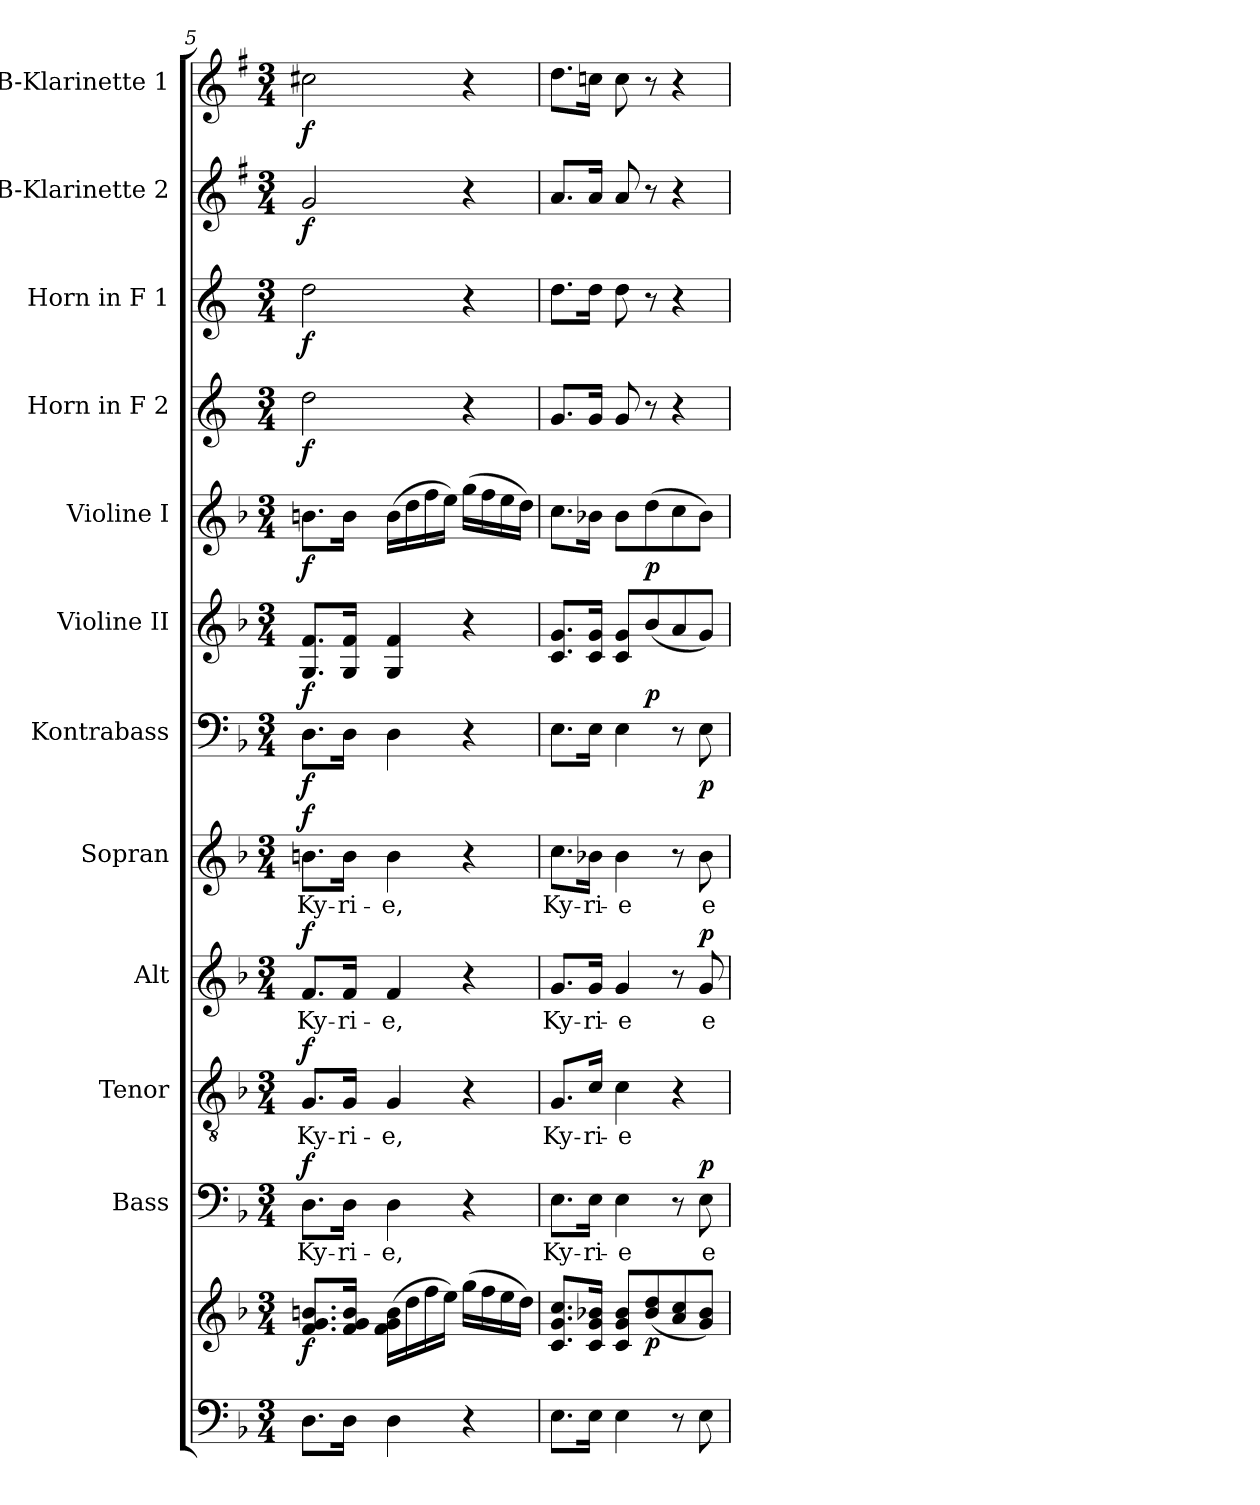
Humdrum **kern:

**kern	**kern	**dynam	**kern	**text	**dynam	**kern	**text	**dynam	**kern	**text	**dynam	**kern	**text	**dynam	**kern	**dynam	**kern	**dynam	**kern	**dynam	**kern	**dynam	**kern	**dynam	**kern	**dynam	**kern	**dynam
*part12	*part12	*part12	*part11	*part11	*part11	*part10	*part10	*part10	*part9	*part9	*part9	*part8	*part8	*part8	*part7	*part7	*part6	*part6	*part5	*part5	*part4	*part4	*part3	*part3	*part2	*part2	*part1	*part1
*staff13	*staff12	*staff12/13	*staff11	*staff11	*staff11	*staff10	*staff10	*staff10	*staff9	*staff9	*staff9	*staff8	*staff8	*staff8	*staff7	*staff7	*staff6	*staff6	*staff5	*staff5	*staff4	*staff4	*staff3	*staff3	*staff2	*staff2	*staff1	*staff1
*	*	*	*I"Bass	*	*	*I"Tenor	*	*	*I"Alt	*	*	*I"Sopran	*	*	*I"Kontrabass	*	*I"Violine II	*	*I"Violine I	*	*I"Horn in F 2	*	*I"Horn in F 1	*	*I"B-Klarinette 2	*	*I"B-Klarinette 1	*
*	*	*	*I'B.	*	*	*I'T.	*	*	*I'A.	*	*	*I'S.	*	*	*I'Kb.	*	*I'Vl. II	*	*I'Vl. I	*	*	*	*	*	*I'B Kl. 2	*	*I'B Kl. 1	*
*clefF4	*clefG2	*	*clefF4	*	*	*clefGv2	*	*	*clefG2	*	*	*clefG2	*	*	*clefF4	*	*clefG2	*	*clefG2	*	*clefG2	*	*clefG2	*	*clefG2	*	*clefG2	*
*	*	*	*	*	*	*	*	*	*	*	*	*	*	*	*ITrd7c12	*	*	*	*	*	*ITrd4c7	*	*ITrd4c7	*	*ITrd1c2	*	*ITrd1c2	*
*k[b-]	*k[b-]	*	*k[b-]	*	*	*k[b-]	*	*	*k[b-]	*	*	*k[b-]	*	*	*k[b-]	*	*k[b-]	*	*k[b-]	*	*k[b-]	*	*k[b-]	*	*k[b-]	*	*k[b-]	*
*F:	*F:	*	*F:	*	*	*F:	*	*	*F:	*	*	*F:	*	*	*F:	*	*F:	*	*F:	*	*F:	*	*F:	*	*F:	*	*F:	*
*M3/4	*M3/4	*	*M3/4	*	*	*M3/4	*	*	*M3/4	*	*	*M3/4	*	*	*M3/4	*	*M3/4	*	*M3/4	*	*M3/4	*	*M3/4	*	*M3/4	*	*M3/4	*
=5	=5	=5	=5	=5	=5	=5	=5	=5	=5	=5	=5	=5	=5	=5	=5	=5	=5	=5	=5	=5	=5	=5	=5	=5	=5	=5	=5	=5
!	!	!LO:DY:b	!	!LO:LY:b	!LO:DY:a	!	!LO:LY:b	!LO:DY:a	!	!LO:LY:b	!LO:DY:a	!	!LO:LY:b	!LO:DY:a	!	!LO:DY:b	!	!LO:DY:b	!	!LO:DY:b	!	!LO:DY:b	!	!LO:DY:b	!	!LO:DY:b	!	!LO:DY:b
8.D\L	8.f/ 8.g/ 8.bn/L	f	8.D\L	Ky-	f	8.G/L	Ky-	f	8.f/L	Ky-	f	8.bn\L	Ky-	f	8.DD\L	f	8.G/ 8.f/L	f	8.bn\L	f	2g\	f	2g\	f	2f/	f	2bn\	f
!	!	!	!	!LO:LY:b	!	!	!LO:LY:b	!	!	!LO:LY:b	!	!	!LO:LY:b	!	!	!	!	!	!	!	!	!	!	!	!	!	!	!
16D\Jk	16f/ 16g/ 16b/Jk	.	16D\Jk	-ri-	.	16G/Jk	-ri-	.	16f/Jk	-ri-	.	16b\Jk	-ri-	.	16DD\Jk	.	16G/ 16f/Jk	.	16b\Jk	.	.	.	.	.	.	.	.	.
!	!	!	!	!LO:LY:b	!	!	!LO:LY:b	!	!	!LO:LY:b	!	!	!LO:LY:b	!	!	!	!	!	!	!	!	!	!	!	!	!	!	!
4D\	(>16f\ 16g\ 16b\LL	.	4D\	-e,	.	4G/	-e,	.	4f/	-e,	.	4b\	-e,	.	4DD\	.	4G/ 4f/	.	(>16b\LL	.	.	.	.	.	.	.	.	.
.	16dd\	.	.	.	.	.	.	.	.	.	.	.	.	.	.	.	.	.	16dd\	.	.	.	.	.	.	.	.	.
.	16ff\	.	.	.	.	.	.	.	.	.	.	.	.	.	.	.	.	.	16ff\	.	.	.	.	.	.	.	.	.
.	16ee\JJ)	.	.	.	.	.	.	.	.	.	.	.	.	.	.	.	.	.	16ee\JJ)	.	.	.	.	.	.	.	.	.
4r	(>16gg\LL	.	4r	.	.	4r	.	.	4r	.	.	4r	.	.	4r	.	4r	.	(>16gg\LL	.	4r	.	4r	.	4r	.	4r	.
.	16ff\	.	.	.	.	.	.	.	.	.	.	.	.	.	.	.	.	.	16ff\	.	.	.	.	.	.	.	.	.
.	16ee\	.	.	.	.	.	.	.	.	.	.	.	.	.	.	.	.	.	16ee\	.	.	.	.	.	.	.	.	.
.	16dd\JJ)	.	.	.	.	.	.	.	.	.	.	.	.	.	.	.	.	.	16dd\JJ)	.	.	.	.	.	.	.	.	.
!!LO:PB:g=z
=6	=6	=6	=6	=6	=6	=6	=6	=6	=6	=6	=6	=6	=6	=6	=6	=6	=6	=6	=6	=6	=6	=6	=6	=6	=6	=6	=6	=6
!	!	!	!	!LO:LY:b	!	!	!LO:LY:b	!	!	!LO:LY:b	!	!	!LO:LY:b	!	!	!	!	!	!	!	!	!	!	!	!	!	!	!
8.E\L	8.c/ 8.g/ 8.cc/L	.	8.E\L	Ky-	.	8.G/L	Ky-	.	8.g/L	Ky-	.	8.cc\L	Ky-	.	8.EE\L	.	8.c/ 8.g/L	.	8.cc\L	.	8.c/L	.	8.g\L	.	8.g/L	.	8.cc\L	.
!	!	!	!	!LO:LY:b	!	!	!LO:LY:b	!	!	!LO:LY:b	!	!	!LO:LY:b	!	!	!	!	!	!	!	!	!	!	!	!	!	!	!
16E\Jk	16c/ 16g/ 16b-X/Jk	.	16E\Jk	-ri-	.	16c/Jk	-ri-	.	16g/Jk	-ri-	.	16b-X\Jk	-ri-	.	16EE\Jk	.	16c/ 16g/Jk	.	16b-X\Jk	.	16c/Jk	.	16g\Jk	.	16g/Jk	.	16b-X\Jk	.
!	!	!	!	!LO:LY:b	!	!	!LO:LY:b	!	!	!LO:LY:b	!	!	!LO:LY:b	!	!	!	!	!	!	!	!	!	!	!	!	!	!	!
4E\	8c/ 8g/ 8b-/L	.	4E\	-e	.	4c\	-e	.	4g/	-e	.	4b-\	-e	.	4EE\	.	8c/ 8g/L	.	8b-\L	.	8c/	.	8g\	.	8g/	.	8b-\	.
!	!	!LO:DY:b	!	!	!	!	!	!	!	!	!	!	!	!	!	!	!	!LO:DY:b	!	!LO:DY:b	!	!	!	!	!	!	!	!
.	(<8b-/ 8dd/	p	.	.	.	.	.	.	.	.	.	.	.	.	.	.	(<8b-/	p	(>8dd\	p	8r	.	8r	.	8r	.	8r	.
8r	8a/ 8cc/	.	8r	.	.	4r	.	.	8r	.	.	8r	.	.	8r	.	8a/	.	8cc\	.	4r	.	4r	.	4r	.	4r	.
!	!	!	!	!LO:LY:b	!LO:DY:a	!	!	!	!	!LO:LY:b	!LO:DY:a	!	!LO:LY:b	!	!	!LO:DY:b	!	!	!	!	!	!	!	!	!	!	!	!
8E\	8g/ 8b-/J)	.	8E\	e-	p	.	.	.	8g/	e-	p	8b-\	e-	.	8EE\	p	8g/J)	.	8b-\J)	.	.	.	.	.	.	.	.	.
=	=	=	=	=	=	=	=	=	=	=	=	=	=	=	=	=	=	=	=	=	=	=	=	=	=	=	=	=
*-	*-	*-	*-	*-	*-	*-	*-	*-	*-	*-	*-	*-	*-	*-	*-	*-	*-	*-	*-	*-	*-	*-	*-	*-	*-	*-	*-	*-
